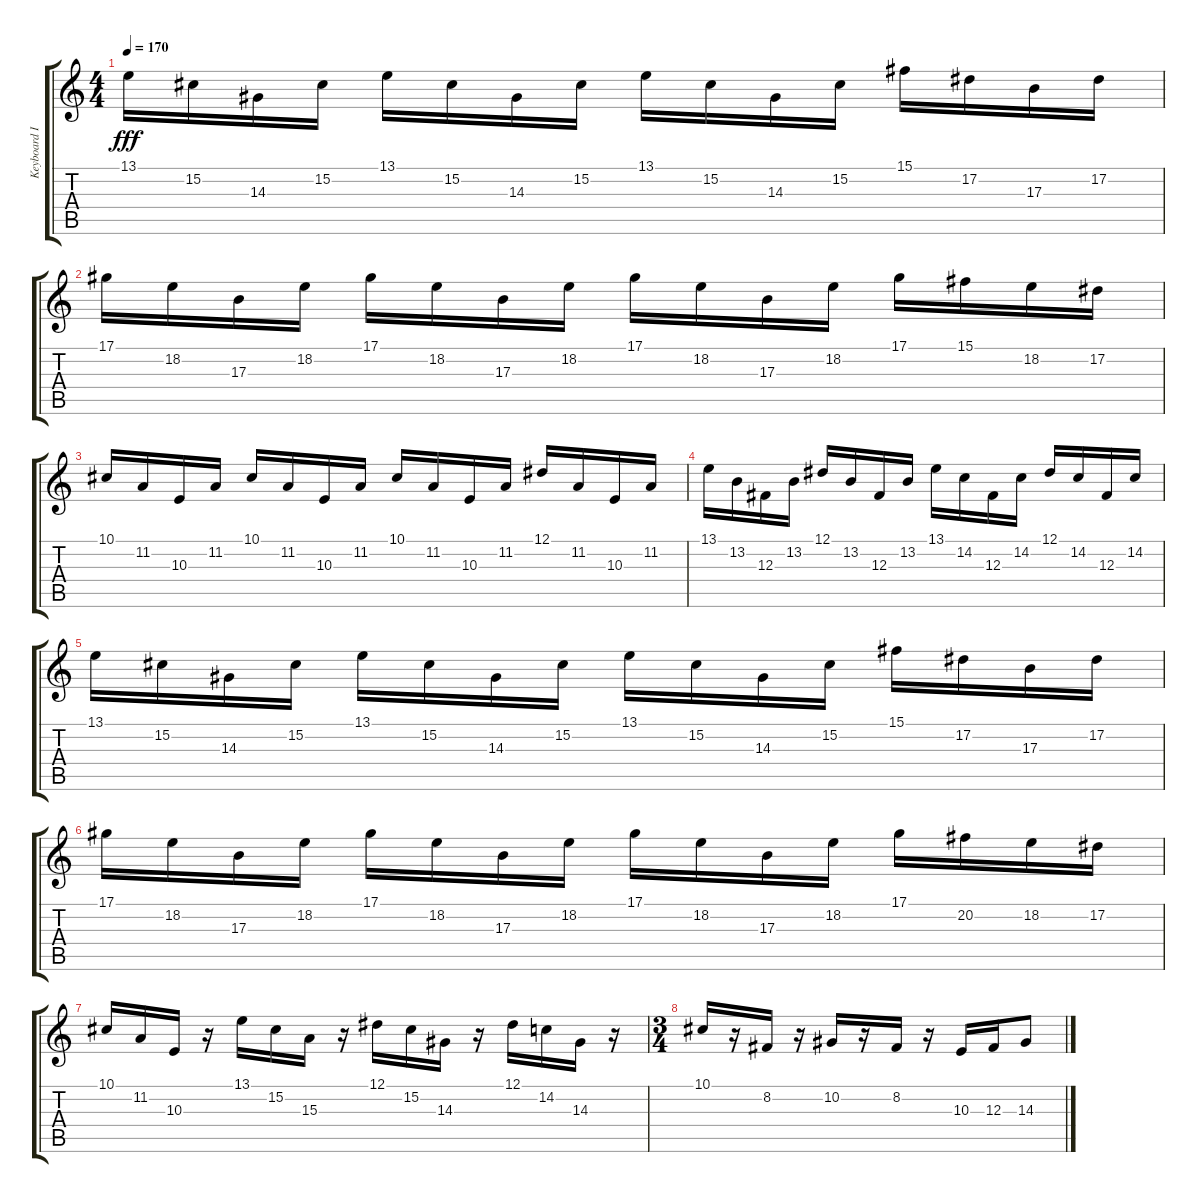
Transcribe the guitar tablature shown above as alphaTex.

\track ("Keyboard I" "Keyboard I") {instrument lead8bassandlead}
\staff {score tabs}
\tuning (Eb4 Bb3 Gb3 Db3 Ab2 Eb2) {hide}
\ts (4 4)
\tempo 170
\clef g2
\ks c
13.1.16{dy fff} 15.2.16 14.3.16 15.2.16 13.1.16 15.2.16 14.3.16 15.2.16 13.1.16 15.2.16 14.3.16 15.2.16 15.1.16 17.2.16 17.3.16 17.2.16 |
17.1.16 18.2.16 17.3.16 18.2.16 17.1.16 18.2.16 17.3.16 18.2.16 17.1.16 18.2.16 17.3.16 18.2.16 17.1.16 15.1.16 18.2.16 17.2.16 |
10.1.16 11.2.16 10.3.16 11.2.16 10.1.16 11.2.16 10.3.16 11.2.16 10.1.16 11.2.16 10.3.16 11.2.16 12.1.16 11.2.16 10.3.16 11.2.16 |
13.1.16 13.2.16 12.3.16 13.2.16 12.1.16 13.2.16 12.3.16 13.2.16 13.1.16 14.2.16 12.3.16 14.2.16 12.1.16 14.2.16 12.3.16 14.2.16 |
13.1.16 15.2.16 14.3.16 15.2.16 13.1.16 15.2.16 14.3.16 15.2.16 13.1.16 15.2.16 14.3.16 15.2.16 15.1.16 17.2.16 17.3.16 17.2.16 |
17.1.16 18.2.16 17.3.16 18.2.16 17.1.16 18.2.16 17.3.16 18.2.16 17.1.16 18.2.16 17.3.16 18.2.16 17.1.16 20.2.16 18.2.16 17.2.16 |
10.1.16 11.2.16 10.3.16 r.16 13.1.16 15.2.16 15.3.16 r.16 12.1.16 15.2.16 14.3.16 r.16 12.1.16 14.2.16 14.3.16 r.16 |
\ts (3 4)
10.1.16 r.16 8.2.16 r.16 10.2.16 r.16 8.2.16 r.16 10.3.16 12.3.16 14.3.8
